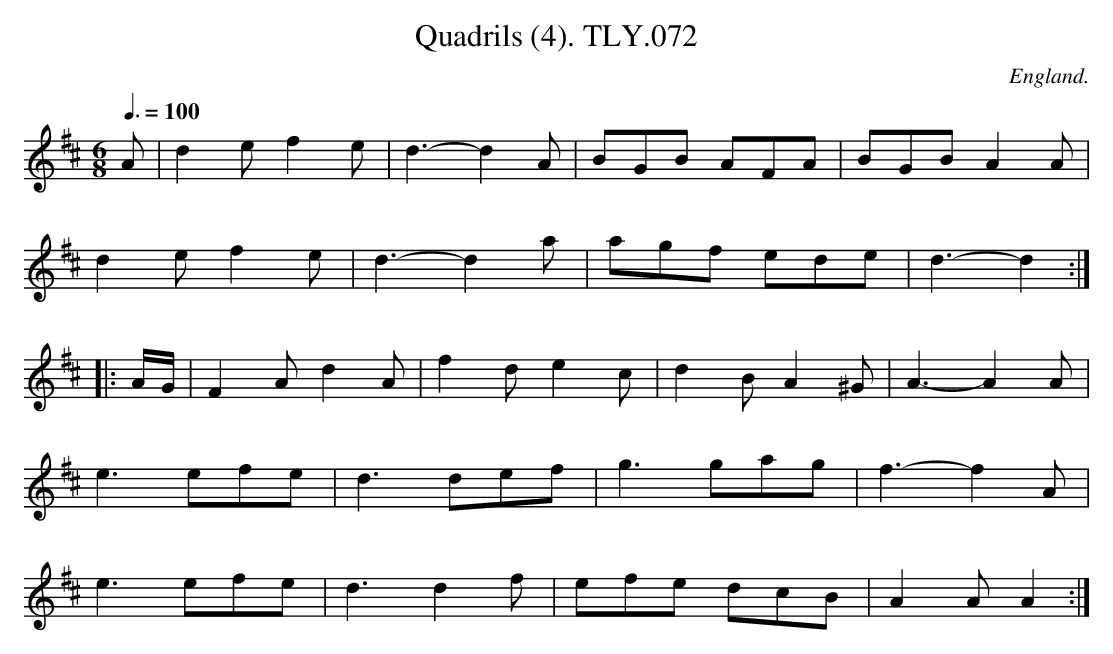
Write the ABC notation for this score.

X:1
T:Quadrils (4). TLY.072
L:1/8
M:6/8
O:England.
Q:3/8=100
K:D
A| d2e f2 e| d3- d2 A| BGB AFA| BGB A2 A|!
d2e f2e| d3- d2 a|agf ede| d3- d2 :|!
|:A/2G/2|F2 A d2 A| f2 d e2 c| d2 B A2 ^G| A3-A2 A|!
e3 efe | d3 def| g3 gag | f3- f2 A|!
e3 efe| d3 d2 f| efe dcB| A2 A A2:|
